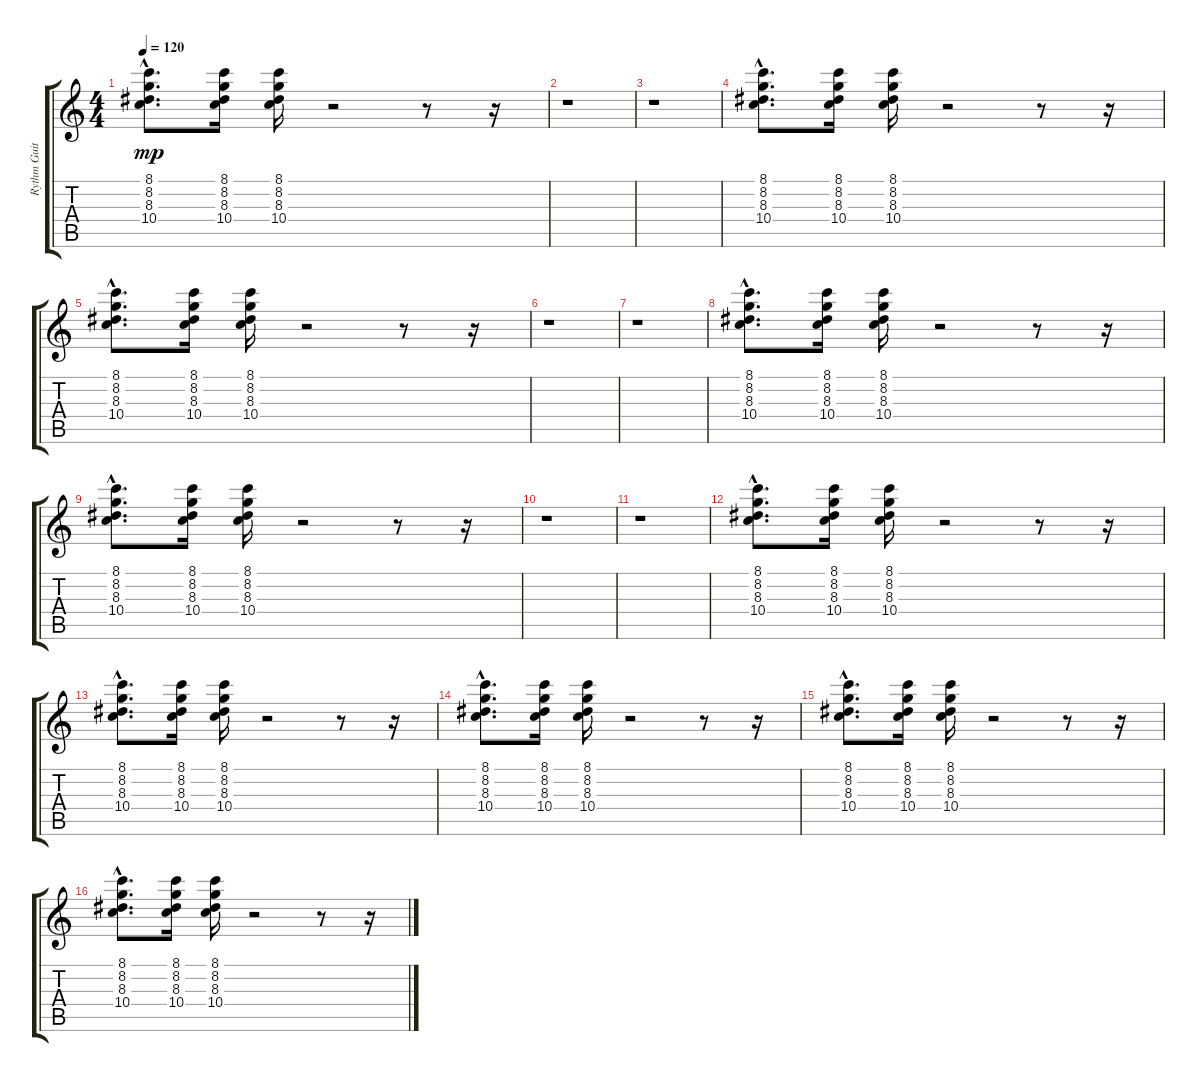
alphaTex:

\track ("Rythm Guitar" "Rythm Guit") {instrument electricguitarjazz}
\staff {score tabs}
\tuning (E4 B3 G3 D3 A2 E2) {hide}
\ts (4 4)
\tempo 120
\clef g2
\ks c
(8.1{hac} 8.2{hac} 8.3{hac} 10.4{hac}).8{d dy mp} (8.1 8.2 8.3 10.4).16 (8.1 8.2 8.3 10.4).16 r.2 r.8 r.16 |
r.1 |
r.1 |
(8.1{hac} 8.2{hac} 8.3{hac} 10.4{hac}).8{d} (8.1 8.2 8.3 10.4).16 (8.1 8.2 8.3 10.4).16 r.2 r.8 r.16 |
(8.1{hac} 8.2{hac} 8.3{hac} 10.4{hac}).8{d} (8.1 8.2 8.3 10.4).16 (8.1 8.2 8.3 10.4).16 r.2 r.8 r.16 |
r.1 |
r.1 |
(8.1{hac} 8.2{hac} 8.3{hac} 10.4{hac}).8{d} (8.1 8.2 8.3 10.4).16 (8.1 8.2 8.3 10.4).16 r.2 r.8 r.16 |
(8.1{hac} 8.2{hac} 8.3{hac} 10.4{hac}).8{d} (8.1 8.2 8.3 10.4).16 (8.1 8.2 8.3 10.4).16 r.2 r.8 r.16 |
r.1 |
r.1 |
(8.1{hac} 8.2{hac} 8.3{hac} 10.4{hac}).8{d} (8.1 8.2 8.3 10.4).16 (8.1 8.2 8.3 10.4).16 r.2 r.8 r.16 |
(8.1{hac} 8.2{hac} 8.3{hac} 10.4{hac}).8{d} (8.1 8.2 8.3 10.4).16 (8.1 8.2 8.3 10.4).16 r.2 r.8 r.16 |
(8.1{hac} 8.2{hac} 8.3{hac} 10.4{hac}).8{d} (8.1 8.2 8.3 10.4).16 (8.1 8.2 8.3 10.4).16 r.2 r.8 r.16 |
(8.1{hac} 8.2{hac} 8.3{hac} 10.4{hac}).8{d} (8.1 8.2 8.3 10.4).16 (8.1 8.2 8.3 10.4).16 r.2 r.8 r.16 |
(8.1{hac} 8.2{hac} 8.3{hac} 10.4{hac}).8{d} (8.1 8.2 8.3 10.4).16 (8.1 8.2 8.3 10.4).16 r.2 r.8 r.16
